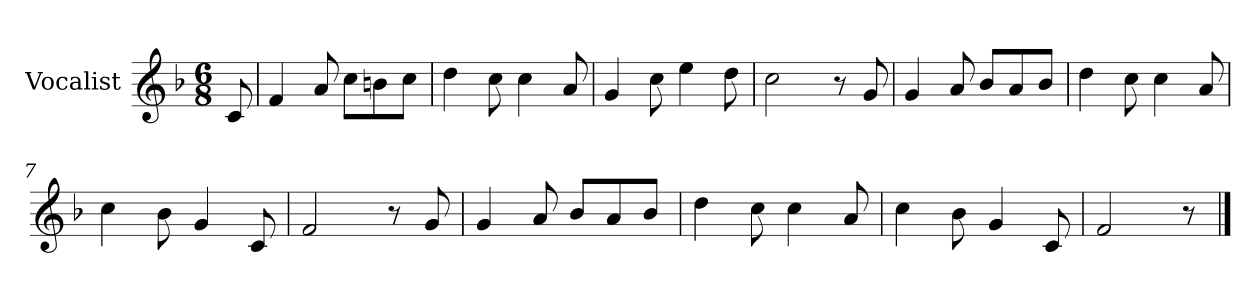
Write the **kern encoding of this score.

**kern
*part1
*staff1
*I"Vocalist
*k[b-]
*F:
*M6/8
=
8c
=1
4f
8a
8ccL
8bn
8ccJ
=2
4dd
8cc
4cc
8a
=3
4g
8cc
4ee
8dd
=4
2cc
8r
8g
=5
4g
8a
8b-L
8a
8b-J
=6
4dd
8cc
4cc
8a
=7
4cc
8b-
4g
8c
=8
2f
8r
8g
=9
4g
8a
8b-L
8a
8b-J
=10
4dd
8cc
4cc
8a
=11
4cc
8b-
4g
8c
=12
2f
8r
==
*-
